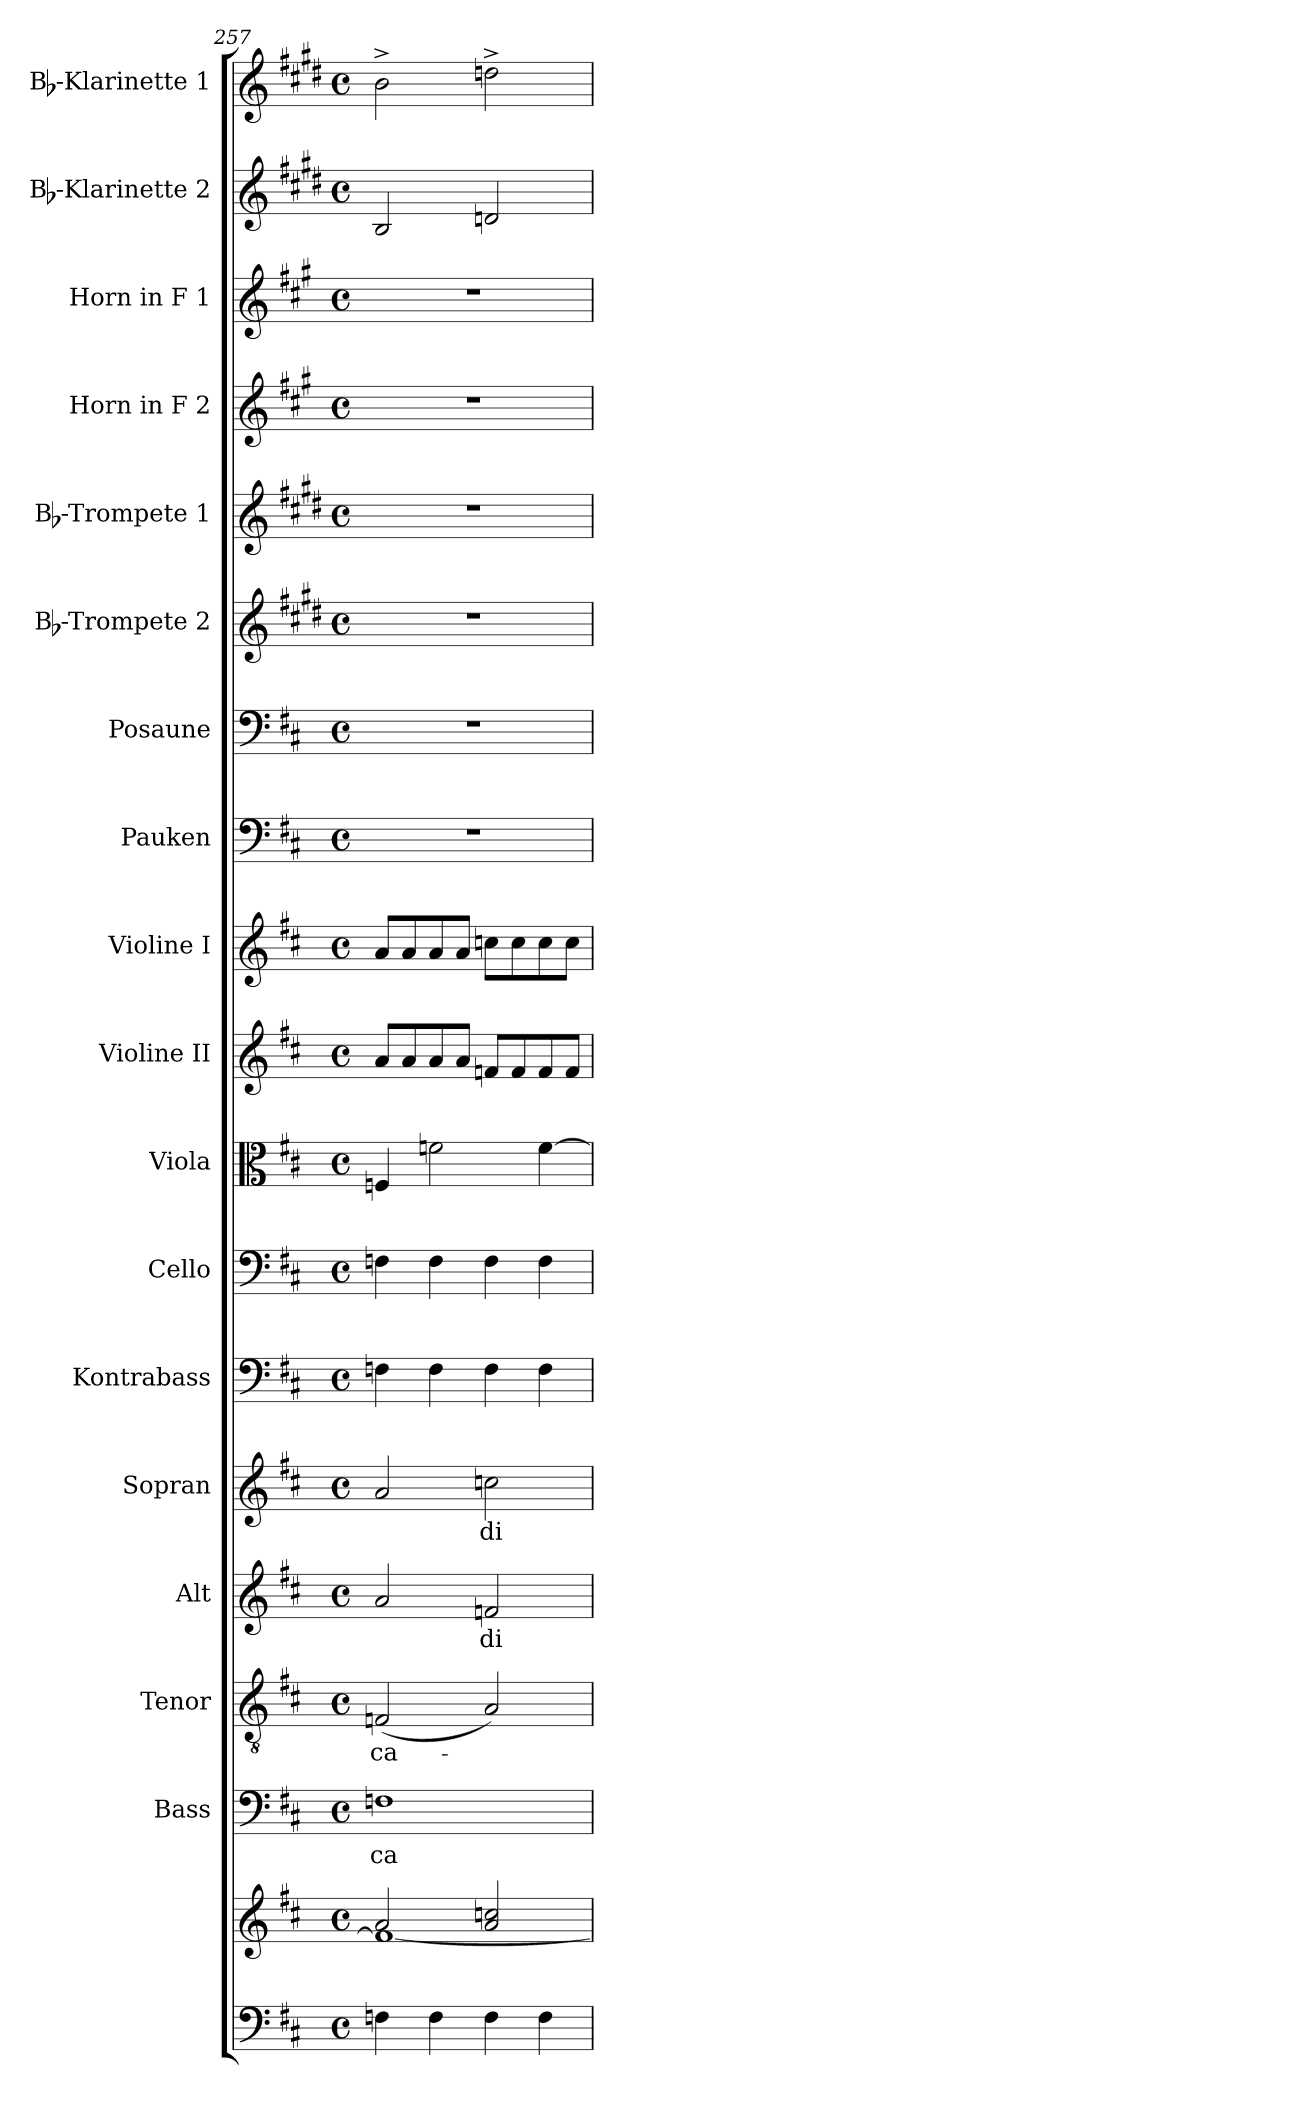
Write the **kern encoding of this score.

**kern	**kern	**kern	**text	**kern	**text	**kern	**text	**kern	**text	**kern	**kern	**kern	**kern	**kern	**kern	**kern	**kern	**kern	**kern	**kern	**kern	**kern
*part18	*part18	*part17	*part17	*part16	*part16	*part15	*part15	*part14	*part14	*part13	*part12	*part11	*part10	*part9	*part8	*part7	*part6	*part5	*part4	*part3	*part2	*part1
*staff19	*staff18	*staff17	*staff17	*staff16	*staff16	*staff15	*staff15	*staff14	*staff14	*staff13	*staff12	*staff11	*staff10	*staff9	*staff8	*staff7	*staff6	*staff5	*staff4	*staff3	*staff2	*staff1
*	*	*I"Bass	*	*I"Tenor	*	*I"Alt	*	*I"Sopran	*	*I"Kontrabass	*I"Cello	*I"Viola	*I"Violine II	*I"Violine I	*I"Pauken	*I"Posaune	*I"Bb-Trompete 2	*I"Bb-Trompete 1	*I"Horn in F 2	*I"Horn in F 1	*I"Bb-Klarinette 2	*I"Bb-Klarinette 1
*	*	*I'B.	*	*I'T.	*	*I'A.	*	*I'S.	*	*I'Kb.	*	*I'Vla.	*I'Vl. II	*I'Vl. I	*I'Pk.	*I'Pos.	*I'Bb Trp. 2	*I'Bb Trp. 1	*	*	*I'Bb Kl. 2	*I'Bb Kl. 1
*clefF4	*clefG2	*clefF4	*	*clefGv2	*	*clefG2	*	*clefG2	*	*clefF4	*clefF4	*clefC3	*clefG2	*clefG2	*clefF4	*clefF4	*clefG2	*clefG2	*clefG2	*clefG2	*clefG2	*clefG2
*	*	*	*	*	*	*	*	*	*	*ITrd7c12	*	*	*	*	*	*	*ITrd1c2	*ITrd1c2	*ITrd4c7	*ITrd4c7	*ITrd1c2	*ITrd1c2
*k[f#c#]	*k[f#c#]	*k[f#c#]	*	*k[f#c#]	*	*k[f#c#]	*	*k[f#c#]	*	*k[f#c#]	*k[f#c#]	*k[f#c#]	*k[f#c#]	*k[f#c#]	*k[f#c#]	*k[f#c#]	*k[f#c#]	*k[f#c#]	*k[f#c#]	*k[f#c#]	*k[f#c#]	*k[f#c#]
*D:	*D:	*D:	*	*D:	*	*D:	*	*D:	*	*D:	*D:	*D:	*D:	*D:	*D:	*D:	*D:	*D:	*D:	*D:	*D:	*D:
*M4/4	*M4/4	*M4/4	*	*M4/4	*	*M4/4	*	*M4/4	*	*M4/4	*M4/4	*M4/4	*M4/4	*M4/4	*M4/4	*M4/4	*M4/4	*M4/4	*M4/4	*M4/4	*M4/4	*M4/4
*met(c)	*met(c)	*met(c)	*	*met(c)	*	*met(c)	*	*met(c)	*	*met(c)	*met(c)	*met(c)	*met(c)	*met(c)	*met(c)	*met(c)	*met(c)	*met(c)	*met(c)	*met(c)	*met(c)	*met(c)
=257	=257	=257	=257	=257	=257	=257	=257	=257	=257	=257	=257	=257	=257	=257	=257	=257	=257	=257	=257	=257	=257	=257
*	*^	*	*	*	*	*	*	*	*	*	*	*	*	*	*	*	*	*	*	*	*	*
!	!	!	!	!LO:LY:b	!	!LO:LY:b	!	!	!	!	!	!	!	!	!	!	!	!	!	!	!	!	!
4Fn\	2a/	1f_	1Fn	-ca-	(<2Fn/	-ca-	2a/	.	2a/	.	4FFn\	4Fn\	4Fn/	8a/L	8a/L	1r	1r	1r	1r	1r	1r	2A/	2a^>\
.	.	.	.	.	.	.	.	.	.	.	.	.	.	8a/	8a/	.	.	.	.	.	.	.	.
4F\	.	.	.	.	.	.	.	.	.	.	4FF\	4F\	2fn\	8a/	8a/	.	.	.	.	.	.	.	.
.	.	.	.	.	.	.	.	.	.	.	.	.	.	8a/J	8a/J	.	.	.	.	.	.	.	.
!	!	!	!	!	!	!	!	!LO:LY:b	!	!LO:LY:b	!	!	!	!	!	!	!	!	!	!	!	!	!
4F\	2a/ 2ccn/	.	.	.	2A/)	.	2fn/	-di-	2ccn\	-di-	4FF\	4F\	.	8fn/L	8ccn\L	.	.	.	.	.	.	2cn/	2ccn^>\
.	.	.	.	.	.	.	.	.	.	.	.	.	.	8f/	8cc\	.	.	.	.	.	.	.	.
4F\	.	.	.	.	.	.	.	.	.	.	4FF\	4F\	[4f\	8f/	8cc\	.	.	.	.	.	.	.	.
.	.	.	.	.	.	.	.	.	.	.	.	.	.	8f/J	8cc\J	.	.	.	.	.	.	.	.
*	*v	*v	*	*	*	*	*	*	*	*	*	*	*	*	*	*	*	*	*	*	*	*	*
=	=	=	=	=	=	=	=	=	=	=	=	=	=	=	=	=	=	=	=	=	=	=
*-	*-	*-	*-	*-	*-	*-	*-	*-	*-	*-	*-	*-	*-	*-	*-	*-	*-	*-	*-	*-	*-	*-
